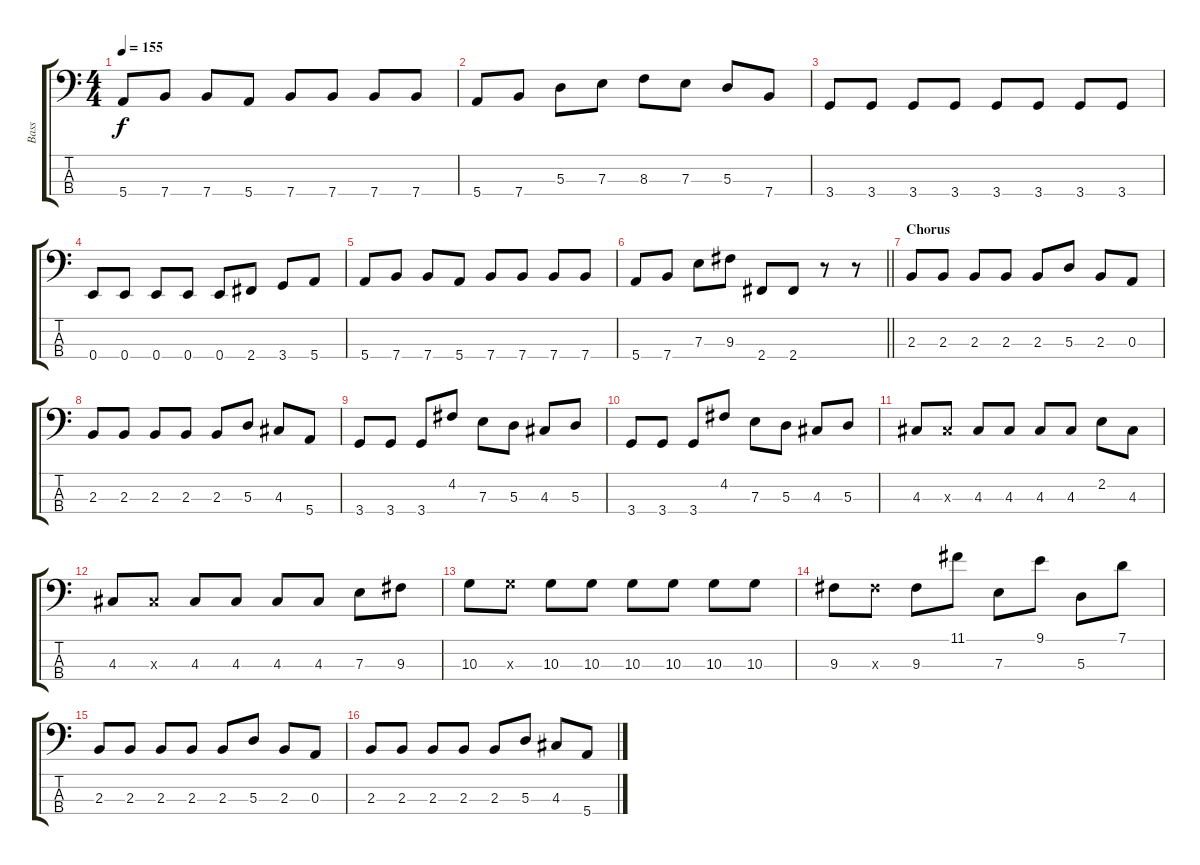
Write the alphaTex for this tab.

\track ("Bass" "Bass") {instrument electricbassfinger}
\staff {score tabs}
\tuning (G2 D2 A1 E1) {hide}
\ts (4 4)
\tempo 155
\clef f4
\ks c
5.4.8{dy f} 7.4.8 7.4.8 5.4.8 7.4.8 7.4.8 7.4.8 7.4.8 |
5.4.8 7.4.8 5.3.8 7.3.8 8.3.8 7.3.8 5.3.8 7.4.8 |
3.4.8 3.4.8 3.4.8 3.4.8 3.4.8 3.4.8 3.4.8 3.4.8 |
0.4.8 0.4.8 0.4.8 0.4.8 0.4.8 2.4.8 3.4.8 5.4.8 |
5.4.8 7.4.8 7.4.8 5.4.8 7.4.8 7.4.8 7.4.8 7.4.8 |
\barLineRight lightlight
5.4.8 7.4.8 7.3.8 9.3.8 2.4.8 2.4.8 r.8 r.8 |
\section ("" "Chorus")
2.3.8 2.3.8 2.3.8 2.3.8 2.3.8 5.3.8 2.3.8 0.3.8 |
2.3.8 2.3.8 2.3.8 2.3.8 2.3.8 5.3.8 4.3.8 5.4.8 |
3.4.8 3.4.8 3.4.8 4.2.8 7.3.8 5.3.8 4.3.8 5.3.8 |
3.4.8 3.4.8 3.4.8 4.2.8 7.3.8 5.3.8 4.3.8 5.3.8 |
4.3.8 4.3{x}.8 4.3.8 4.3.8 4.3.8 4.3.8 2.2.8 4.3.8 |
4.3.8 4.3{x}.8 4.3.8 4.3.8 4.3.8 4.3.8 7.3.8 9.3.8 |
10.3.8 10.3{x}.8 10.3.8 10.3.8 10.3.8 10.3.8 10.3.8 10.3.8 |
9.3.8 9.3{x}.8 9.3.8 11.1.8 7.3.8 9.1.8 5.3.8 7.1.8 |
2.3.8 2.3.8 2.3.8 2.3.8 2.3.8 5.3.8 2.3.8 0.3.8 |
2.3.8 2.3.8 2.3.8 2.3.8 2.3.8 5.3.8 4.3.8 5.4.8
